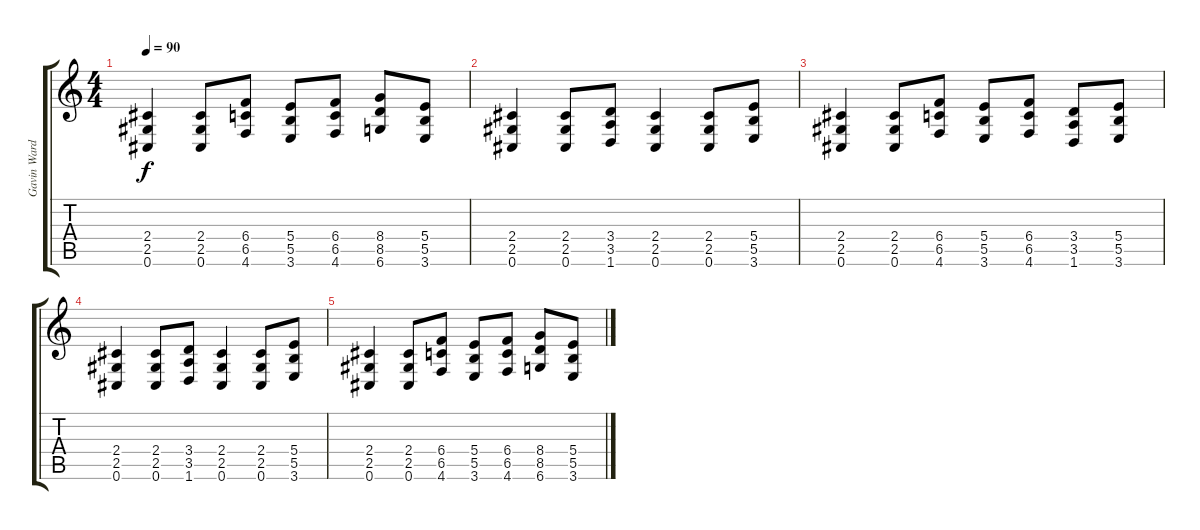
\track ("Gavin Ward" "Gavin Ward") {instrument distortionguitar}
\staff {score tabs}
\tuning (Db4 Ab3 E3 B2 Gb2 Db2) {hide}
\ts (4 4)
\tempo 90
\clef g2
\ks c
(2.4 2.5 0.6).4{dy f} (2.4 2.5 0.6).8 (6.4 6.5 4.6).8 (5.4 5.5 3.6).8 (6.4 6.5 4.6).8 (8.4 8.5 6.6).8 (5.4 5.5 3.6).8 |
(2.4 2.5 0.6).4 (2.4 2.5 0.6).8 (3.4 3.5 1.6).8 (2.4 2.5 0.6).4 (2.4 2.5 0.6).8 (5.4 5.5 3.6).8 |
(2.4 2.5 0.6).4 (2.4 2.5 0.6).8 (6.4 6.5 4.6).8 (5.4 5.5 3.6).8 (6.4 6.5 4.6).8 (3.4 3.5 1.6).8 (5.4 5.5 3.6).8 |
(2.4 2.5 0.6).4 (2.4 2.5 0.6).8 (3.4 3.5 1.6).8 (2.4 2.5 0.6).4 (2.4 2.5 0.6).8 (5.4 5.5 3.6).8 |
(2.4 2.5 0.6).4 (2.4 2.5 0.6).8 (6.4 6.5 4.6).8 (5.4 5.5 3.6).8 (6.4 6.5 4.6).8 (8.4 8.5 6.6).8 (5.4 5.5 3.6).8
